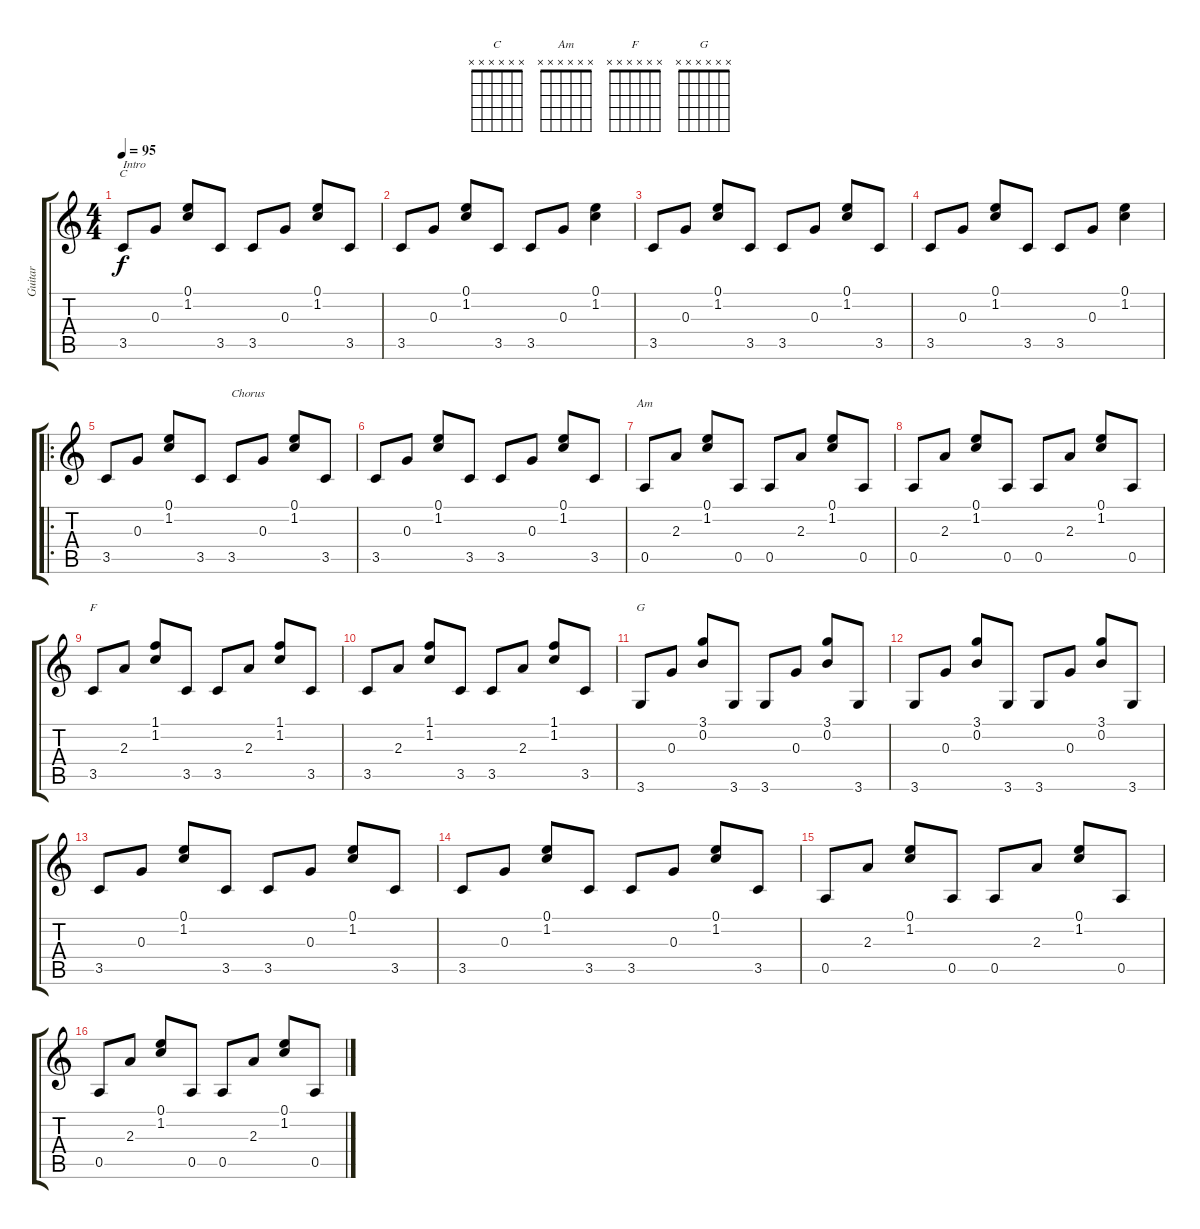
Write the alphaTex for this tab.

\track ("Guitar" "Guitar") {instrument acousticguitarnylon}
\staff {score tabs}
\tuning (E4 B3 G3 D3 A2 E2) {hide}
\chord ("C" x x x x x x) {firstfret 0}
\chord ("Am" x x x x x x) {firstfret 0}
\chord ("F" x x x x x x) {firstfret 0}
\chord ("G" x x x x x x) {firstfret 0}
\ts (4 4)
\tempo 95
\clef g2
\ks c
3.5.8{ch "C" txt "Intro" dy f instrument acousticguitarnylon} 0.3.8 (0.1 1.2).8 3.5.8 3.5.8 0.3.8 (0.1 1.2).8 3.5.8 |
3.5.8 0.3.8 (0.1 1.2).8 3.5.8 3.5.8 0.3.8 (0.1 1.2).4 |
3.5.8 0.3.8 (0.1 1.2).8 3.5.8 3.5.8 0.3.8 (0.1 1.2).8 3.5.8 |
3.5.8 0.3.8 (0.1 1.2).8 3.5.8 3.5.8 0.3.8 (0.1 1.2).4 |
\ro
3.5.8 0.3.8 (0.1 1.2).8 3.5.8 3.5.8{txt "Chorus"} 0.3.8 (0.1 1.2).8 3.5.8 |
3.5.8 0.3.8 (0.1 1.2).8 3.5.8 3.5.8 0.3.8 (0.1 1.2).8 3.5.8 |
0.5.8{ch "Am"} 2.3.8 (0.1 1.2).8 0.5.8 0.5.8 2.3.8 (0.1 1.2).8 0.5.8 |
0.5.8 2.3.8 (0.1 1.2).8 0.5.8 0.5.8 2.3.8 (0.1 1.2).8 0.5.8 |
3.5.8{ch "F"} 2.3.8 (1.1 1.2).8 3.5.8 3.5.8 2.3.8 (1.1 1.2).8 3.5.8 |
3.5.8 2.3.8 (1.1 1.2).8 3.5.8 3.5.8 2.3.8 (1.1 1.2).8 3.5.8 |
3.6.8{ch "G"} 0.3.8 (3.1 0.2).8 3.6.8 3.6.8 0.3.8 (3.1 0.2).8 3.6.8 |
3.6.8 0.3.8 (3.1 0.2).8 3.6.8 3.6.8 0.3.8 (3.1 0.2).8 3.6.8 |
3.5.8 0.3.8 (0.1 1.2).8 3.5.8 3.5.8 0.3.8 (0.1 1.2).8 3.5.8 |
3.5.8 0.3.8 (0.1 1.2).8 3.5.8 3.5.8 0.3.8 (0.1 1.2).8 3.5.8 |
0.5.8 2.3.8 (0.1 1.2).8 0.5.8 0.5.8 2.3.8 (0.1 1.2).8 0.5.8 |
0.5.8 2.3.8 (0.1 1.2).8 0.5.8 0.5.8 2.3.8 (0.1 1.2).8 0.5.8
